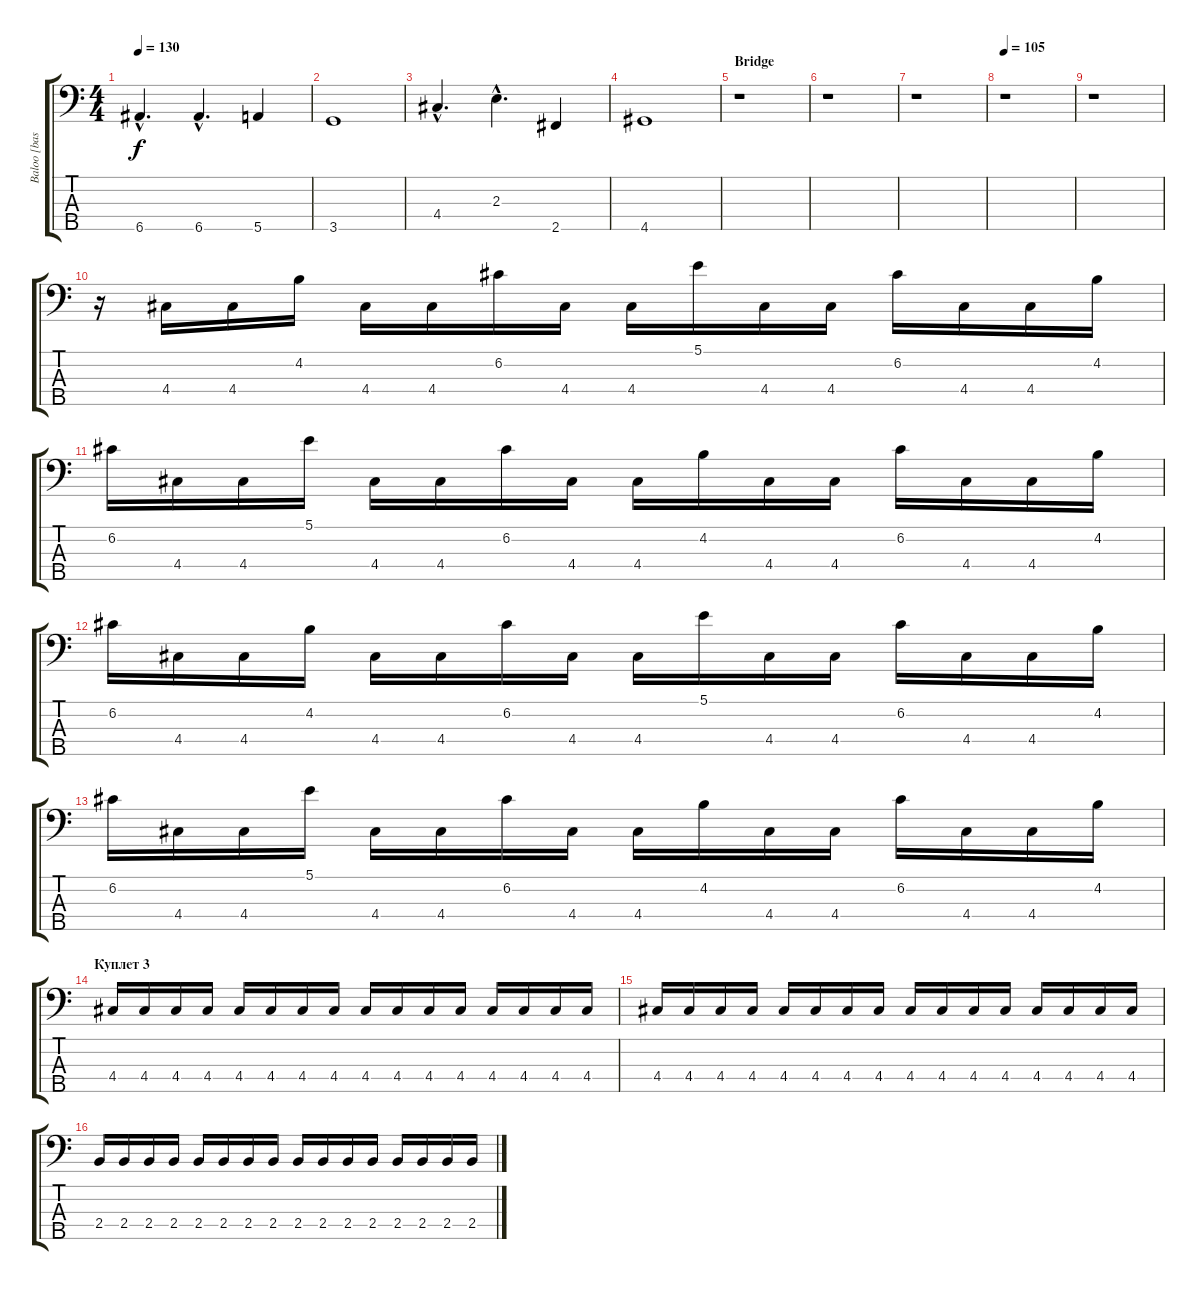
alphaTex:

\track ("Baloo [bass]" "Baloo [bas") {instrument electricbassfinger}
\staff {score tabs}
\tuning (B2 G2 D2 A1 E1) {hide}
\ts (4 4)
\tempo 130
\clef f4
\ks c
6.5{hac}.4{d dy f} 6.5{hac}.4{d} 5.5.4 |
3.5.1 |
4.4{hac}.4{d} 2.3{hac}.4{d} 2.5.4 |
4.5.1 |
\section ("" "Bridge")
r.1 |
r.1 |
r.1 |
\tempo 105
r.1 |
r.1 |
r.16 4.4.16 4.4.16 4.2.16 4.4.16 4.4.16 6.2.16 4.4.16 4.4.16 5.1.16 4.4.16 4.4.16 6.2.16 4.4.16 4.4.16 4.2.16 |
6.2.16 4.4.16 4.4.16 5.1.16 4.4.16 4.4.16 6.2.16 4.4.16 4.4.16 4.2.16 4.4.16 4.4.16 6.2.16 4.4.16 4.4.16 4.2.16 |
6.2.16 4.4.16 4.4.16 4.2.16 4.4.16 4.4.16 6.2.16 4.4.16 4.4.16 5.1.16 4.4.16 4.4.16 6.2.16 4.4.16 4.4.16 4.2.16 |
6.2.16 4.4.16 4.4.16 5.1.16 4.4.16 4.4.16 6.2.16 4.4.16 4.4.16 4.2.16 4.4.16 4.4.16 6.2.16 4.4.16 4.4.16 4.2.16 |
\section ("" "Куплет 3")
4.4.16 4.4.16 4.4.16 4.4.16 4.4.16 4.4.16 4.4.16 4.4.16 4.4.16 4.4.16 4.4.16 4.4.16 4.4.16 4.4.16 4.4.16 4.4.16 |
4.4.16 4.4.16 4.4.16 4.4.16 4.4.16 4.4.16 4.4.16 4.4.16 4.4.16 4.4.16 4.4.16 4.4.16 4.4.16 4.4.16 4.4.16 4.4.16 |
2.4.16 2.4.16 2.4.16 2.4.16 2.4.16 2.4.16 2.4.16 2.4.16 2.4.16 2.4.16 2.4.16 2.4.16 2.4.16 2.4.16 2.4.16 2.4.16
